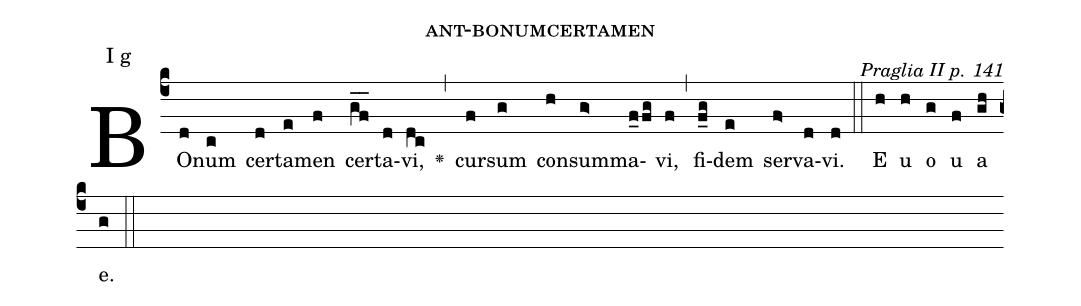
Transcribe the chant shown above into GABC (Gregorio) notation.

name: ant-bonumcertamen;
commentary: Praglia II p. 141;
annotation: I g;
%%
(c4) BO(d)num(c) cer(d)ta(e)men(f) cer(g_f_)ta(d)vi,(dc) <v>\greheightstar</v>(,) cur(f)sum(g) con(h)sum(g>)ma(f_0fg)vi,(f) (,) fi(f_g)dem(e) ser(f>)va(d)vi.(d) (::) E(h) u(h) o(g) u(f) a(gh) e.(g) (::)
